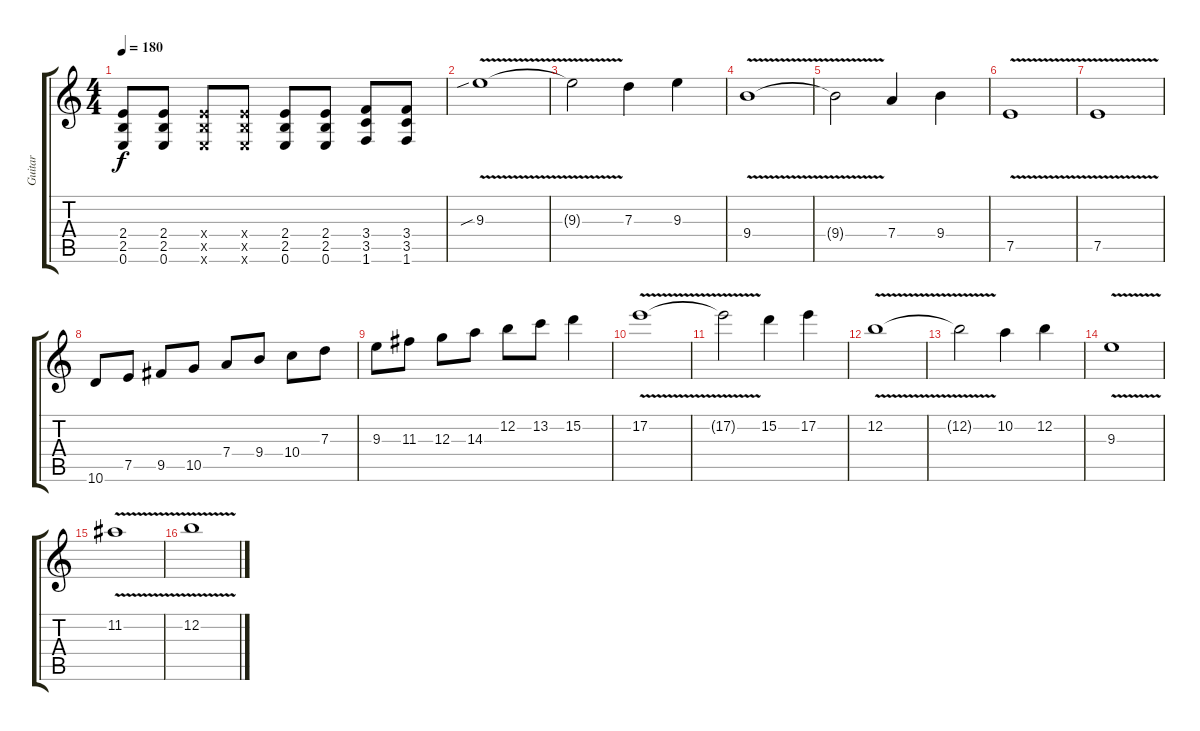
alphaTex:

\track ("Guitar" "Guitar") {instrument overdrivenguitar}
\staff {score tabs}
\tuning (E4 B3 G3 D3 A2 E2) {hide}
\ts (4 4)
\tempo 180
\clef g2
\ks c
(2.4 2.5 0.6).8{dy f} (2.4 2.5 0.6).8 (2.4{x} 2.5{x} 0.6{x}).8 (2.4{x} 2.5{x} 0.6{x}).8 (2.4 2.5 0.6).8 (2.4 2.5 0.6).8 (3.4 3.5 1.6).8 (3.4 3.5 1.6).8 |
9.3{v sib}.1 |
9.3{t}.2 7.3.4 9.3.4 |
9.4{v}.1 |
9.4{t}.2 7.4.4 9.4.4 |
7.5{v}.1 |
7.5{v}.1 |
10.6.8 7.5.8 9.5.8 10.5.8 7.4.8 9.4.8 10.4.8 7.3.8 |
9.3.8 11.3.8 12.3.8 14.3.8 12.2.8 13.2.8 15.2.4 |
17.2{v}.1 |
17.2{t}.2 15.2.4 17.2.4 |
12.2{v}.1 |
12.2{t}.2 10.2.4 12.2.4 |
9.3{v}.1 |
11.2{v}.1 |
12.2{v}.1
